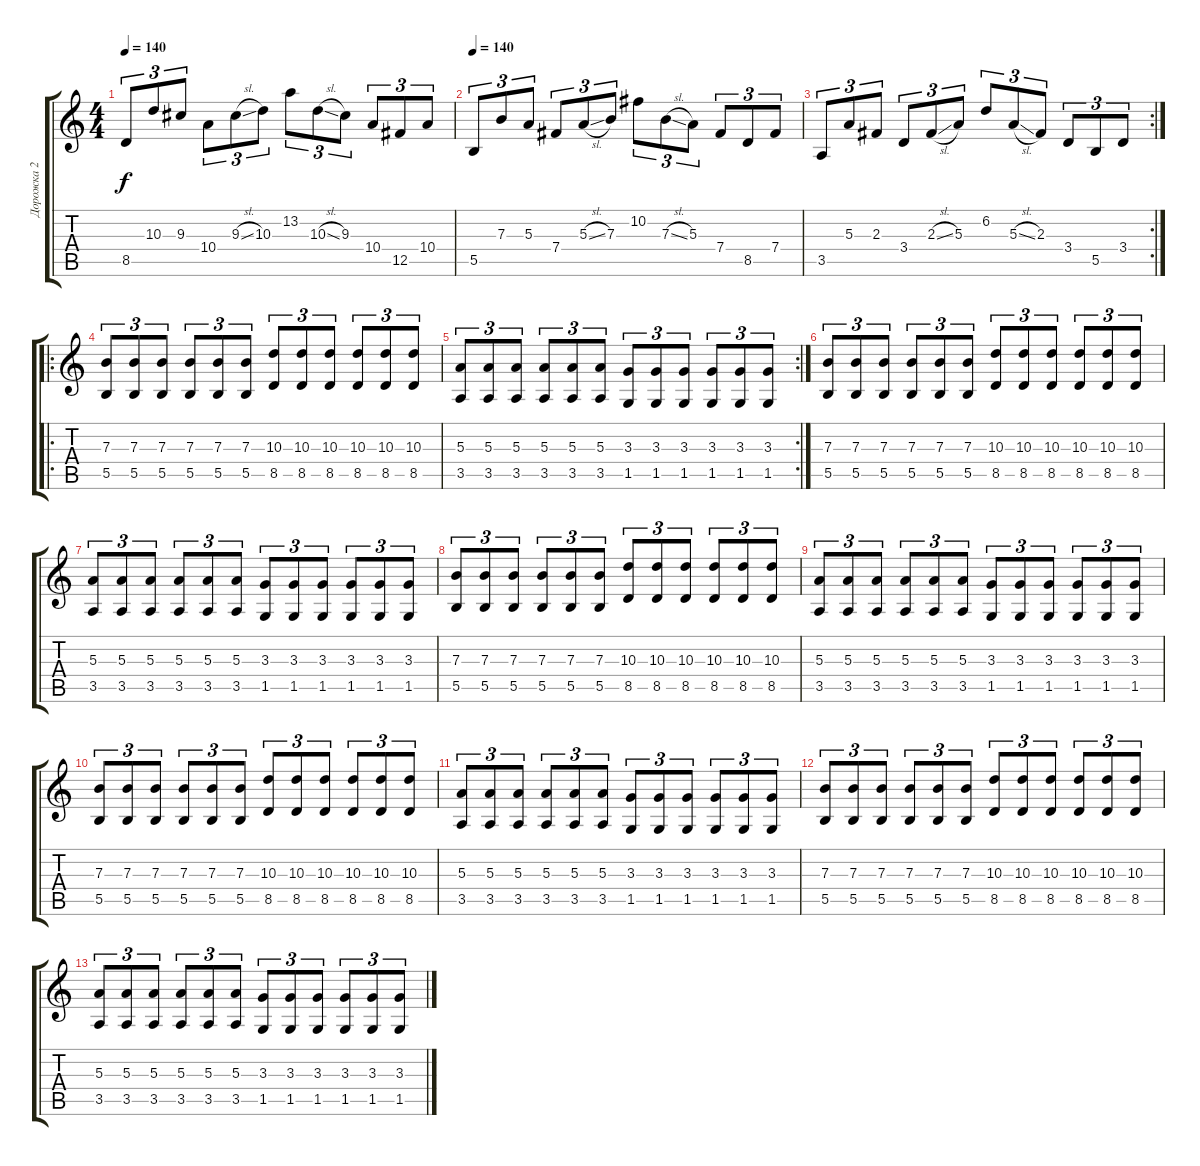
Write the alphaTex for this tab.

\track ("Дорожка 2" "Дорожка 2") {instrument distortionguitar}
\staff {score tabs}
\tuning (Db4 Ab3 E3 B2 Gb2 B1) {hide}
\ts (4 4)
\tempo 140
\clef g2
\ks c
8.5.8{tu (3 2) dy f} 10.3.8{tu (3 2)} 9.3.8{tu (3 2)} 10.4.8{tu (3 2)} 9.3{sl}.8{tu (3 2)} 10.3.8{tu (3 2)} 13.2.8{tu (3 2)} 10.3{sl}.8{tu (3 2)} 9.3.8{tu (3 2)} 10.4.8{tu (3 2)} 12.5.8{tu (3 2)} 10.4.8{tu (3 2)} |
\tempo 140
5.5.8{tu (3 2)} 7.3.8{tu (3 2)} 5.3.8{tu (3 2)} 7.4.8{tu (3 2)} 5.3{sl}.8{tu (3 2)} 7.3.8{tu (3 2)} 10.2.8{tu (3 2)} 7.3{sl}.8{tu (3 2)} 5.3.8{tu (3 2)} 7.4.8{tu (3 2)} 8.5.8{tu (3 2)} 7.4.8{tu (3 2)} |
\rc 2
3.5.8{tu (3 2)} 5.3.8{tu (3 2)} 2.3.8{tu (3 2)} 3.4.8{tu (3 2)} 2.3{sl}.8{tu (3 2)} 5.3.8{tu (3 2)} 6.2.8{tu (3 2)} 5.3{sl}.8{tu (3 2)} 2.3.8{tu (3 2)} 3.4.8{tu (3 2)} 5.5.8{tu (3 2)} 3.4.8{tu (3 2)} |
\ro
(7.3 5.5).8{tu (3 2)} (7.3 5.5).8{tu (3 2)} (7.3 5.5).8{tu (3 2)} (7.3 5.5).8{tu (3 2)} (7.3 5.5).8{tu (3 2)} (7.3 5.5).8{tu (3 2)} (10.3 8.5).8{tu (3 2)} (10.3 8.5).8{tu (3 2)} (10.3 8.5).8{tu (3 2)} (10.3 8.5).8{tu (3 2)} (10.3 8.5).8{tu (3 2)} (10.3 8.5).8{tu (3 2)} |
\rc 2
(5.3 3.5).8{tu (3 2)} (5.3 3.5).8{tu (3 2)} (5.3 3.5).8{tu (3 2)} (5.3 3.5).8{tu (3 2)} (5.3 3.5).8{tu (3 2)} (5.3 3.5).8{tu (3 2)} (3.3 1.5).8{tu (3 2)} (3.3 1.5).8{tu (3 2)} (3.3 1.5).8{tu (3 2)} (3.3 1.5).8{tu (3 2)} (3.3 1.5).8{tu (3 2)} (3.3 1.5).8{tu (3 2)} |
(7.3 5.5).8{tu (3 2)} (7.3 5.5).8{tu (3 2)} (7.3 5.5).8{tu (3 2)} (7.3 5.5).8{tu (3 2)} (7.3 5.5).8{tu (3 2)} (7.3 5.5).8{tu (3 2)} (10.3 8.5).8{tu (3 2)} (10.3 8.5).8{tu (3 2)} (10.3 8.5).8{tu (3 2)} (10.3 8.5).8{tu (3 2)} (10.3 8.5).8{tu (3 2)} (10.3 8.5).8{tu (3 2)} |
(5.3 3.5).8{tu (3 2)} (5.3 3.5).8{tu (3 2)} (5.3 3.5).8{tu (3 2)} (5.3 3.5).8{tu (3 2)} (5.3 3.5).8{tu (3 2)} (5.3 3.5).8{tu (3 2)} (3.3 1.5).8{tu (3 2)} (3.3 1.5).8{tu (3 2)} (3.3 1.5).8{tu (3 2)} (3.3 1.5).8{tu (3 2)} (3.3 1.5).8{tu (3 2)} (3.3 1.5).8{tu (3 2)} |
(7.3 5.5).8{tu (3 2)} (7.3 5.5).8{tu (3 2)} (7.3 5.5).8{tu (3 2)} (7.3 5.5).8{tu (3 2)} (7.3 5.5).8{tu (3 2)} (7.3 5.5).8{tu (3 2)} (10.3 8.5).8{tu (3 2)} (10.3 8.5).8{tu (3 2)} (10.3 8.5).8{tu (3 2)} (10.3 8.5).8{tu (3 2)} (10.3 8.5).8{tu (3 2)} (10.3 8.5).8{tu (3 2)} |
(5.3 3.5).8{tu (3 2)} (5.3 3.5).8{tu (3 2)} (5.3 3.5).8{tu (3 2)} (5.3 3.5).8{tu (3 2)} (5.3 3.5).8{tu (3 2)} (5.3 3.5).8{tu (3 2)} (3.3 1.5).8{tu (3 2)} (3.3 1.5).8{tu (3 2)} (3.3 1.5).8{tu (3 2)} (3.3 1.5).8{tu (3 2)} (3.3 1.5).8{tu (3 2)} (3.3 1.5).8{tu (3 2)} |
(7.3 5.5).8{tu (3 2)} (7.3 5.5).8{tu (3 2)} (7.3 5.5).8{tu (3 2)} (7.3 5.5).8{tu (3 2)} (7.3 5.5).8{tu (3 2)} (7.3 5.5).8{tu (3 2)} (10.3 8.5).8{tu (3 2)} (10.3 8.5).8{tu (3 2)} (10.3 8.5).8{tu (3 2)} (10.3 8.5).8{tu (3 2)} (10.3 8.5).8{tu (3 2)} (10.3 8.5).8{tu (3 2)} |
(5.3 3.5).8{tu (3 2)} (5.3 3.5).8{tu (3 2)} (5.3 3.5).8{tu (3 2)} (5.3 3.5).8{tu (3 2)} (5.3 3.5).8{tu (3 2)} (5.3 3.5).8{tu (3 2)} (3.3 1.5).8{tu (3 2)} (3.3 1.5).8{tu (3 2)} (3.3 1.5).8{tu (3 2)} (3.3 1.5).8{tu (3 2)} (3.3 1.5).8{tu (3 2)} (3.3 1.5).8{tu (3 2)} |
(7.3 5.5).8{tu (3 2)} (7.3 5.5).8{tu (3 2)} (7.3 5.5).8{tu (3 2)} (7.3 5.5).8{tu (3 2)} (7.3 5.5).8{tu (3 2)} (7.3 5.5).8{tu (3 2)} (10.3 8.5).8{tu (3 2)} (10.3 8.5).8{tu (3 2)} (10.3 8.5).8{tu (3 2)} (10.3 8.5).8{tu (3 2)} (10.3 8.5).8{tu (3 2)} (10.3 8.5).8{tu (3 2)} |
(5.3 3.5).8{tu (3 2)} (5.3 3.5).8{tu (3 2)} (5.3 3.5).8{tu (3 2)} (5.3 3.5).8{tu (3 2)} (5.3 3.5).8{tu (3 2)} (5.3 3.5).8{tu (3 2)} (3.3 1.5).8{tu (3 2)} (3.3 1.5).8{tu (3 2)} (3.3 1.5).8{tu (3 2)} (3.3 1.5).8{tu (3 2)} (3.3 1.5).8{tu (3 2)} (3.3 1.5).8{tu (3 2)}
